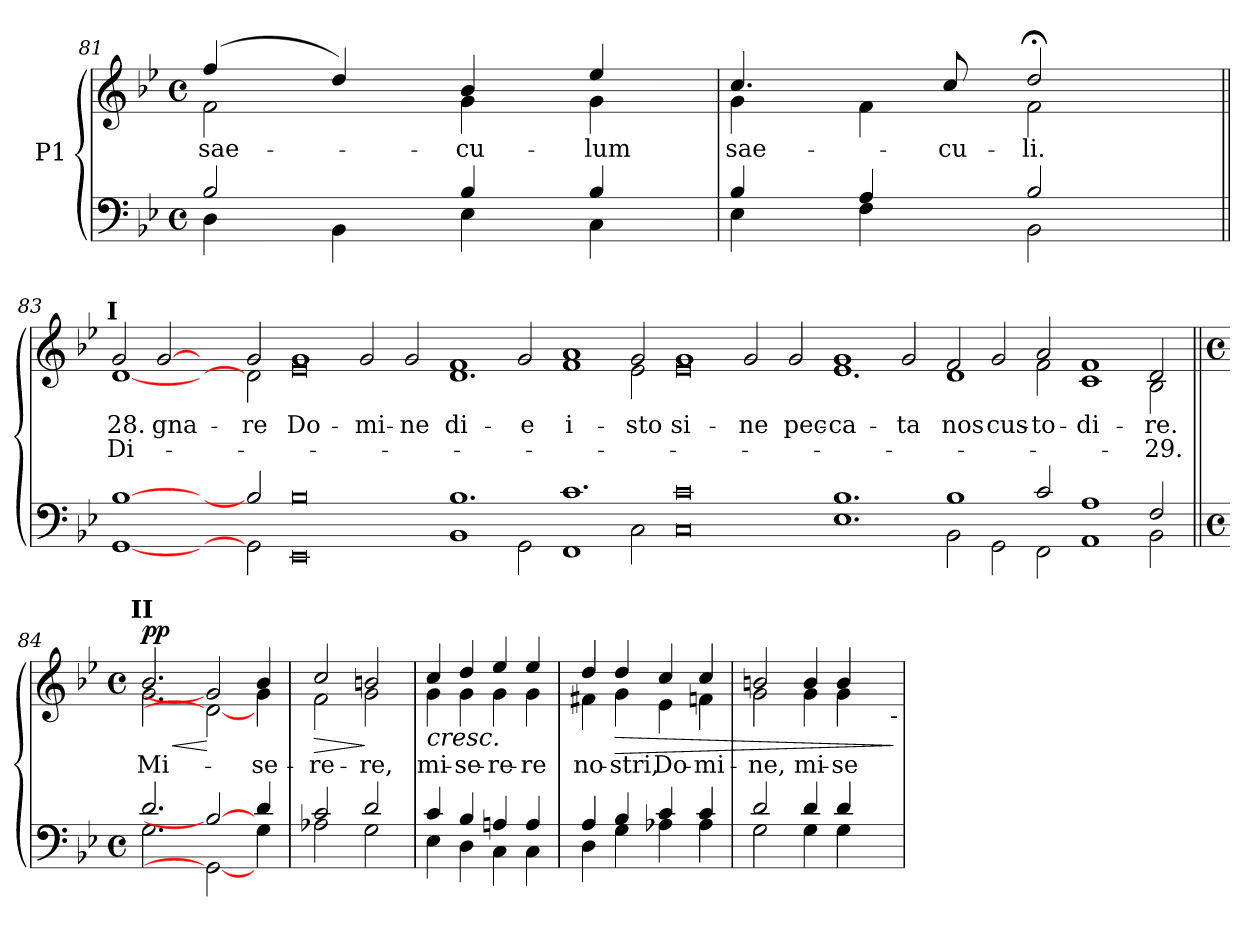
**kern	**kern	**text	**text	**dynam
*part1	*part1	*part1	*part1	*part1
*staff2	*staff1	*staff1	*staff1	*staff1/2
*I"P1	*	*	*	*
*clefF4	*clefG2	*	*	*
*k[b-e-]	*k[b-e-]	*	*	*
*B-:	*B-:	*	*	*
*M4/4	*M4/4	*	*	*
*met(c)	*met(c)	*	*	*
=81	=81	=81	=81	=81
*^	*	*	*	*
!	!	!	!LO:LY:b:color=#000000	!	!
*	*	*^	*	*	*
2B-i/	4Di\	(4ffi/	2fi\	sae-	.	.
.	4BB-i\	4ddi/)	.	.	.	.
!	!	!	!	!LO:LY:b:color=#000000	!	!
4B-i/	4E-i\	4b-i/	4gi\	-cu-	.	.
!	!	!	!	!LO:LY:b:color=#000000	!	!
4B-i/	4Ci\	4ee-i/	4gi\	-lum	.	.
=82	=82	=82	=82	=82	=82	=82
!	!	!	!	!LO:LY:b:color=#000000	!	!
4B-i/	4E-i\	4.cci/	4gi\	sae-	.	.
4Ai/	4Fi\	.	4fi\	.	.	.
!	!	!	!	!LO:LY:b:color=#000000	!	!
.	.	8cci/	.	-cu-	.	.
!	!	!	!	!LO:LY:b:color=#000000	!	!
2B-i/	2BB-i\	2dd;i/	2fi\	-li.	.	.
!!LO:LB:g=z	!!
=83||	=83||	=83||	=83||	=83||	=83||	=83||
!	!	!LO:TX:a:B:cj:t=I	!	!	!	!
!	!	!	!	!LO:LY:b:color=#000000	!LO:LY:b:color=#000000	!
[1B-i	[1GGi	2gi/	[1di	28.	Di-	.
!	!	!	!	!LO:LY:b:color=#000000	!	!
.	.	[2gi	.	-gna-	.	.
2ryy	2ryy	2ryy	2ryy	.	.	.
!	!	!	!	!LO:LY:b:color=#000000	!	!
2B-i/]	2GGi\]	2gi/	2di\]	-re	.	.
!	!	!	!	!LO:LY:b:color=#000000	!	!
0B-i	0EE-i	1gi	0e-i	Do-	.	.
!	!	!	!	!LO:LY:b:color=#000000	!	!
.	.	2gi/	.	-mi-	.	.
!	!	!	!	!LO:LY:b:color=#000000	!	!
.	.	2gi/	.	-ne	.	.
!	!	!	!	!LO:LY:b:color=#000000	!	!
1.B-i	1BB-i	1fi	1.di	di-	.	.
!	!	!	!	!LO:LY:b:color=#000000	!	!
.	2GGi\	2gi/	.	e	.	.
!	!	!	!	!LO:LY:b:color=#000000	!	!
1.ci	1FFi	1ai	1fi	i-	.	.
!	!	!	!	!LO:LY:b:color=#000000	!	!
.	2Ci\	2gi/	2e-i\	sto	.	.
!	!	!	!	!LO:LY:b:color=#000000	!	!
0ci	0Ci	1gi	0e-i	si-	.	.
!	!	!	!	!LO:LY:b:color=#000000	!	!
.	.	2gi/	.	-ne	.	.
!	!	!	!	!LO:LY:b:color=#000000	!	!
.	.	2gi/	.	pec-	.	.
!	!	!	!	!LO:LY:b:color=#000000	!	!
1.B-i	1.E-i	1gi	1.e-i	-ca-	.	.
!	!	!	!	!LO:LY:b:color=#000000	!	!
.	.	2gi/	.	-ta	.	.
!	!	!	!	!LO:LY:b:color=#000000	!	!
1B-i	2BB-i\	2fi/	1di	nos	.	.
!	!	!	!	!LO:LY:b:color=#000000	!	!
.	2GGi\	2gi/	.	cus-	.	.
!	!	!	!	!LO:LY:b:color=#000000	!	!
2ci/	2FFi\	2ai/	2fi\	-to-	.	.
!	!	!	!	!LO:LY:b:color=#000000	!	!
1Ai	1AAi	1fi	1ci	-di-	.	.
!	!	!	!	!LO:LY:b:color=#000000	!LO:LY:b:color=#000000	!
2Fi/	2BB-i\	2di/	2B-i\	-re.	29.	.
=84||	=84||	=84||	=84||	=84||	=84||	=84||
*M4/4	*	*M4/4	*	*	*	*
*met(c)	*	*met(c)	*	*	*	*
!	!	!LO:TX:a:B:cj:t=II	!	!	!	!
!	!	!	!	!LO:LY:b:color=#000000	!	!LO:HP:b
2.di/	2.Gi\	2.b-i/	2.gi\	Mi-	.	< p p
2B-i_	2GGi_	2gi]	2di_	.	.	[
!	!	!	!	!LO:LY:b:color=#000000	!	!
4di/	4Gi\	4b-i/	4gi\	-se-	.	.
=85	=85	=85	=85	=85	=85	=85
!	!	!	!	!LO:LY:b:color=#000000	!	!LO:HP:b
2ci/	2A-Xi\	2cci/	2fi\	-re-	.	>
!	!	!	!	!LO:LY:b:color=#000000	!	!
2di/	2Gi\	2bni/	2gi\	-re,	.	]
=86	=86	=86	=86	=86	=86	=86
!	!	!	!	!LO:LY:b:color=#000000	!	!LO:HP:b
4ci/	4E-i\	4cci/	4gi\	mi-	.	<
!	!	!	!	!LO:LY:b:color=#000000	!	!
4B-i/	4Di\	4ddi/	4gi\	-se-	.	.
!	!	!	!	!LO:LY:b:color=#000000	!	!
4Ani/	4Ci\	4ee-i/	4gi\	-re-	.	.
!	!	!	!	!LO:LY:b:color=#000000	!	!
4Ai/	4Ci\	4ee-i/	4gi\	-re	.	.
=87	=87	=87	=87	=87	=87	=87
!	!	!	!	!LO:LY:b:color=#000000	!	!
4Ai/	4Di\	4ddi/	4f#Xi\	no-	.	.
!	!	!	!	!LO:LY:b:color=#000000	!	!LO:HP:b
4B-i/	4Gi\	4ddi/	4gi\	-stri,	.	>
!	!	!	!	!LO:LY:b:color=#000000	!	!
4ci/	4A-Xi\	4cci/	4e-i\	Do-	.	.
!	!	!	!	!LO:LY:b:color=#000000	!	!
4ci/	4A-i\	4cci/	4fni\	-mi-	.	.
*v	*v	*	*	*	*	*
*	*v	*v	*	*	*
.	.	.	.	[
=88	=88	=88	=88	=88
*^	*	*	*	*
!	!	!	!LO:LY:b:color=#000000	!	!
*	*	*^	*	*	*
*	*	*	*^	*	*	*
2di/	2Gi\	2bni/	2gi\	2ryy	-ne,	.	.
!	!	!	!	!	!LO:LY:b:color=#000000	!	!
4di/	4Gi\	4bi/	4gi\	4ryy	mi-	.	.
!	!	!	!	!	!LO:LY:b:color=#000000	!	!
4di/	4Gi\	4bi/	4gi\	8ryy	-se	.	.
.	.	.	.	16ryy	.	.	.
.	.	.	.	32ryy	.	.	.
.	.	.	.	64ryy	.	.	.
.	.	.	.	128...ryy	.	.	.
!	!	!	!	!LO:TX:b:cj:t=-	!	!	!
.	.	.	.	1024ryy	.	.	.
*v	*v	*	*	*	*	*	*
.	.	.	.	.	.	]
*	*v	*v	*v	*	*	*
=	=	=	=	=
*-	*-	*-	*-	*-
